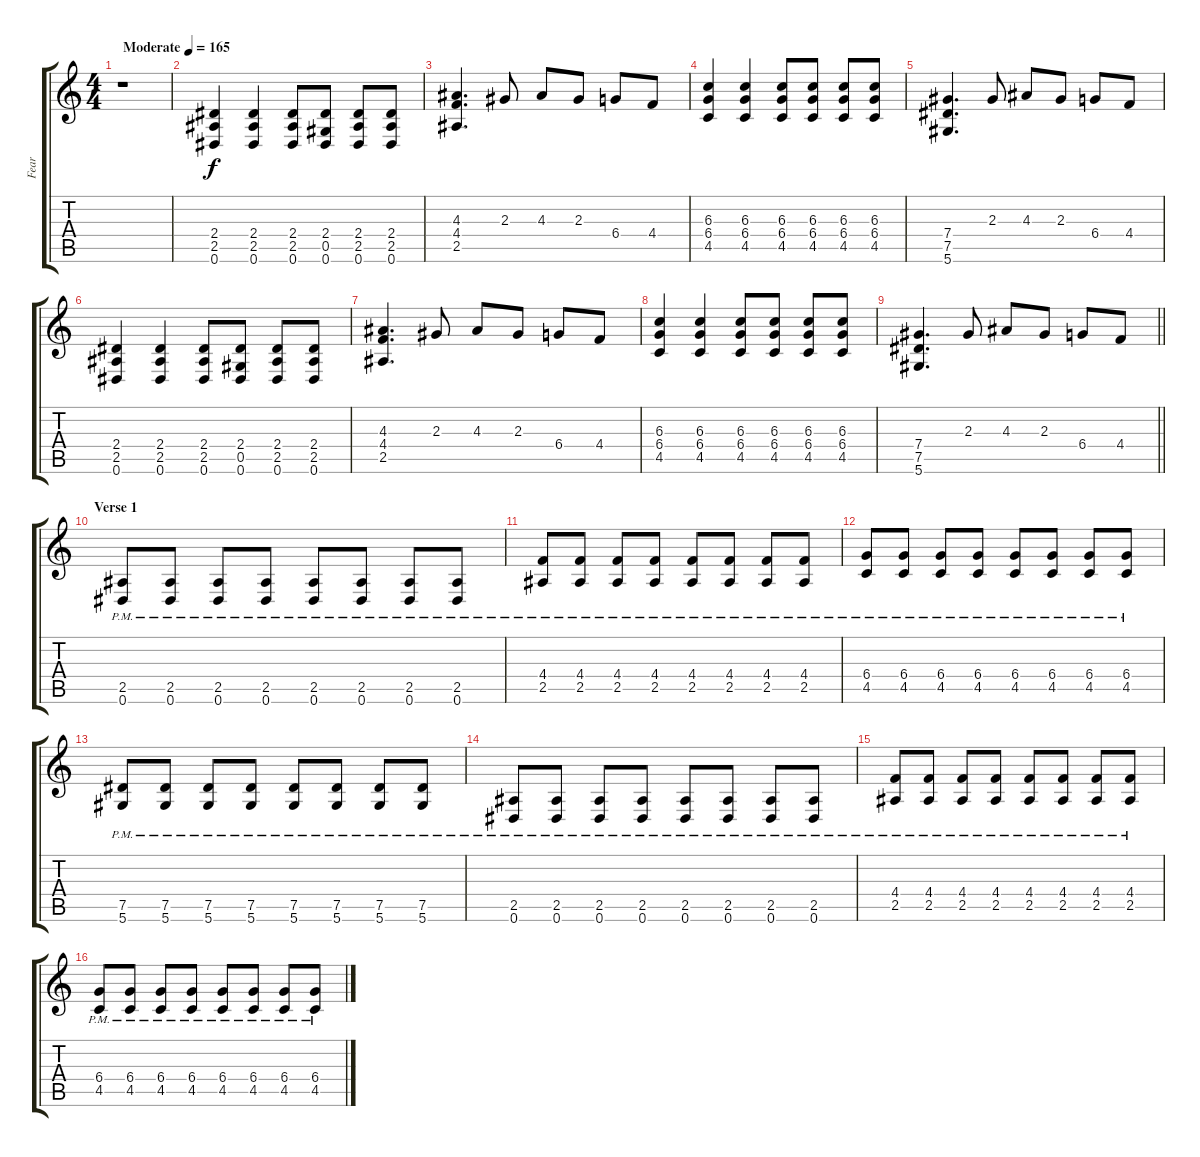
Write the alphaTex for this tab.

\track ("Fear" "Fear") {instrument distortionguitar}
\staff {score tabs}
\tuning (Eb4 Bb3 Gb3 Db3 Ab2 Eb2) {hide}
\ts (4 4)
\tempo (165 "Moderate")
\clef g2
\ks c
r.1{dy f instrument distortionguitar} |
(2.4 2.5 0.6).4 (2.4 2.5 0.6).4 (2.4 2.5 0.6).8 (2.4 0.5 0.6).8 (2.4 2.5 0.6).8 (2.4 2.5 0.6).8 |
(4.3 4.4 2.5).4{d} 2.3.8 4.3.8 2.3.8 6.4.8 4.4.8 |
(6.3 6.4 4.5).4 (6.3 6.4 4.5).4 (6.3 6.4 4.5).8 (6.3 6.4 4.5).8 (6.3 6.4 4.5).8 (6.3 6.4 4.5).8 |
(7.4 7.5 5.6).4{d} 2.3.8 4.3.8 2.3.8 6.4.8 4.4.8 |
(2.4 2.5 0.6).4 (2.4 2.5 0.6).4 (2.4 2.5 0.6).8 (2.4 0.5 0.6).8 (2.4 2.5 0.6).8 (2.4 2.5 0.6).8 |
(4.3 4.4 2.5).4{d} 2.3.8 4.3.8 2.3.8 6.4.8 4.4.8 |
(6.3 6.4 4.5).4 (6.3 6.4 4.5).4 (6.3 6.4 4.5).8 (6.3 6.4 4.5).8 (6.3 6.4 4.5).8 (6.3 6.4 4.5).8 |
\barLineRight lightlight
(7.4 7.5 5.6).4{d} 2.3.8 4.3.8 2.3.8 6.4.8 4.4.8 |
\section ("" "Verse 1")
(2.5{pm} 0.6{pm}).8 (2.5{pm} 0.6{pm}).8 (2.5{pm} 0.6{pm}).8 (2.5{pm} 0.6{pm}).8 (2.5{pm} 0.6{pm}).8 (2.5{pm} 0.6{pm}).8 (2.5{pm} 0.6{pm}).8 (2.5{pm} 0.6{pm}).8 |
(4.4{pm} 2.5{pm}).8 (4.4{pm} 2.5{pm}).8 (4.4{pm} 2.5{pm}).8 (4.4{pm} 2.5{pm}).8 (4.4{pm} 2.5{pm}).8 (4.4{pm} 2.5{pm}).8 (4.4{pm} 2.5{pm}).8 (4.4{pm} 2.5{pm}).8 |
(6.4{pm} 4.5{pm}).8 (6.4{pm} 4.5{pm}).8 (6.4{pm} 4.5{pm}).8 (6.4{pm} 4.5{pm}).8 (6.4{pm} 4.5{pm}).8 (6.4{pm} 4.5{pm}).8 (6.4{pm} 4.5{pm}).8 (6.4{pm} 4.5{pm}).8 |
(7.5{pm} 5.6).8 (7.5{pm} 5.6).8 (7.5{pm} 5.6).8 (7.5{pm} 5.6).8 (7.5{pm} 5.6).8 (7.5{pm} 5.6).8 (7.5{pm} 5.6).8 (7.5{pm} 5.6).8 |
(2.5{pm} 0.6{pm}).8 (2.5{pm} 0.6{pm}).8 (2.5{pm} 0.6{pm}).8 (2.5{pm} 0.6{pm}).8 (2.5{pm} 0.6{pm}).8 (2.5{pm} 0.6{pm}).8 (2.5{pm} 0.6{pm}).8 (2.5{pm} 0.6{pm}).8 |
(4.4{pm} 2.5{pm}).8 (4.4{pm} 2.5{pm}).8 (4.4{pm} 2.5{pm}).8 (4.4{pm} 2.5{pm}).8 (4.4{pm} 2.5{pm}).8 (4.4{pm} 2.5{pm}).8 (4.4{pm} 2.5{pm}).8 (4.4{pm} 2.5{pm}).8 |
(6.4{pm} 4.5{pm}).8 (6.4{pm} 4.5{pm}).8 (6.4{pm} 4.5{pm}).8 (6.4{pm} 4.5{pm}).8 (6.4{pm} 4.5{pm}).8 (6.4{pm} 4.5{pm}).8 (6.4{pm} 4.5{pm}).8 (6.4{pm} 4.5{pm}).8
